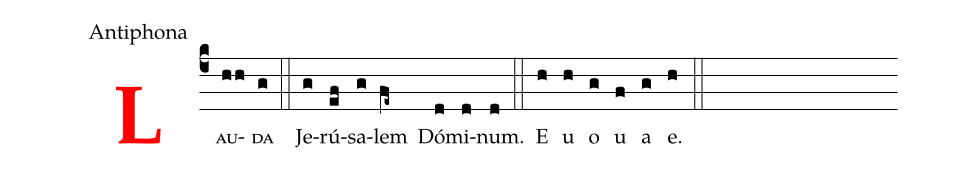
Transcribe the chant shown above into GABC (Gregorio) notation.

office-part: Antiphona;
%%
<v>\bf\textcolor{red}{L}</v><v>\sc{au}</v>(c4hh)<v>\sc{da}</v>(g) (::) Je(g)rú(ef)sa(g)lem(fe~) Dó(d)mi(d)num.(d) (::) E(h) u(h) o(g) u(f) a(g) e.(h) (::)
